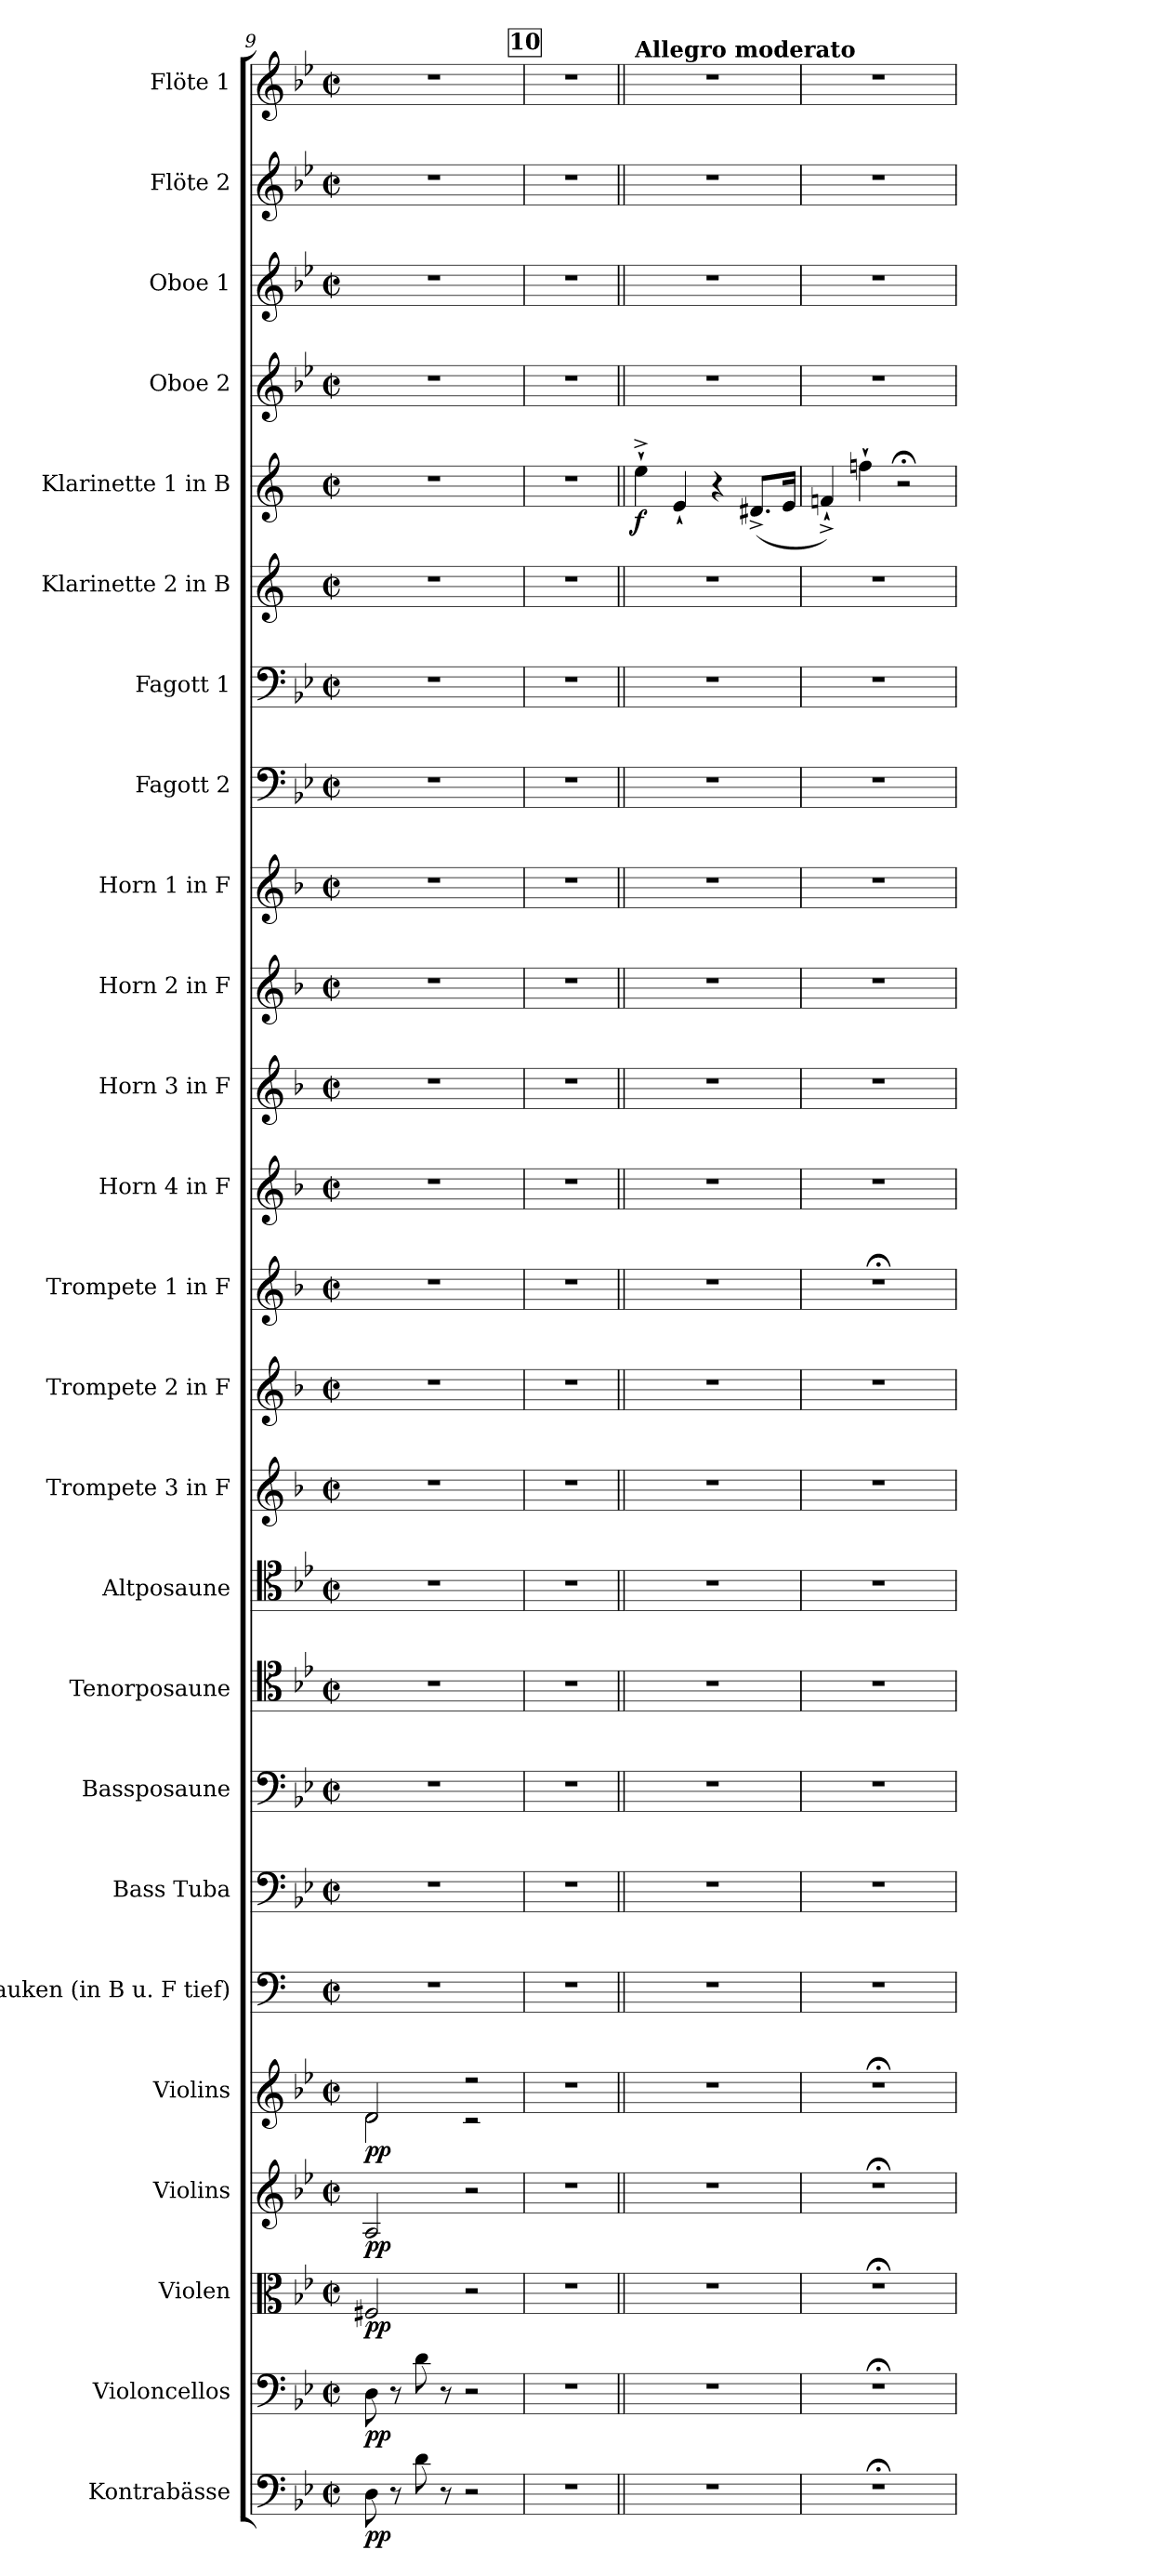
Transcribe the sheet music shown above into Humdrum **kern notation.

**kern	**dynam	**kern	**dynam	**kern	**dynam	**kern	**dynam	**kern	**dynam	**kern	**kern	**kern	**kern	**kern	**kern	**kern	**kern	**kern	**kern	**kern	**kern	**kern	**kern	**kern	**kern	**dynam	**kern	**kern	**kern	**kern
*part25	*part25	*part24	*part24	*part23	*part23	*part22	*part22	*part21	*part21	*part20	*part19	*part18	*part17	*part16	*part15	*part14	*part13	*part12	*part11	*part10	*part9	*part8	*part7	*part6	*part5	*part5	*part4	*part3	*part2	*part1
*staff25	*staff25	*staff24	*staff24	*staff23	*staff23	*staff22	*staff22	*staff21	*staff21	*staff20	*staff19	*staff18	*staff17	*staff16	*staff15	*staff14	*staff13	*staff12	*staff11	*staff10	*staff9	*staff8	*staff7	*staff6	*staff5	*staff5	*staff4	*staff3	*staff2	*staff1
*I"Kontrabässe	*	*I"Violoncellos	*	*I"Violen	*	*I"Violins	*	*I"Violins	*	*I"Pauken (in B u. F tief)	*I"Bass Tuba	*I"Bassposaune	*I"Tenorposaune	*I"Altposaune	*I"Trompete 3 in F	*I"Trompete 2 in F	*I"Trompete 1 in F	*I"Horn 4 in F	*I"Horn 3 in F	*I"Horn 2 in F	*I"Horn 1 in F	*I"Fagott 2	*I"Fagott 1	*I"Klarinette 2 in B	*I"Klarinette 1 in B	*	*I"Oboe 2	*I"Oboe 1	*I"Flöte 2	*I"Flöte 1
*I'Kb.	*	*I'Vc.	*	*	*	*I'Vlns.	*	*I'Vlns.	*	*I'Pk.	*I'Ba. Tb.	*I'B. Psn.	*I'T. Psn.	*I'A. Psn.	*I'Tpt. 3 in F	*I'Tpt. 2 in F	*I'Tpt. 1 in F	*I'Hn. 4 in F	*I'Hn. 3  in F	*I'Hn. 2  in F	*I'Hn. 1 in F	*I'Fgt. 2	*I'Fgt. 1	*I'Kl. 2 in B	*I'Kl. 1  in B	*	*I'Ob. 2	*I'Ob. 1	*I'Fl. 2	*I'Fl. 1
*clefF4	*	*clefF4	*	*clefC3	*	*clefG2	*	*clefG2	*	*clefF4	*clefF4	*clefF4	*clefC4	*clefC4	*clefG2	*clefG2	*clefG2	*clefG2	*clefG2	*clefG2	*clefG2	*clefF4	*clefF4	*clefG2	*clefG2	*	*clefG2	*clefG2	*clefG2	*clefG2
*ITrd7c12	*	*	*	*	*	*	*	*	*	*	*	*	*	*	*ITrd-3c-5	*ITrd-3c-5	*ITrd-3c-5	*ITrd4c7	*ITrd4c7	*ITrd4c7	*ITrd4c7	*	*	*ITrd1c2	*ITrd1c2	*	*	*	*	*
*k[b-e-]	*	*k[b-e-]	*	*k[b-e-]	*	*k[b-e-]	*	*k[b-e-]	*	*k[]	*k[b-e-]	*k[b-e-]	*k[b-e-]	*k[b-e-]	*k[b-e-]	*k[b-e-]	*k[b-e-]	*k[b-e-]	*k[b-e-]	*k[b-e-]	*k[b-e-]	*k[b-e-]	*k[b-e-]	*k[b-e-]	*k[b-e-]	*	*k[b-e-]	*k[b-e-]	*k[b-e-]	*k[b-e-]
*M2/2	*	*M2/2	*	*M2/2	*	*M2/2	*	*M2/2	*	*M2/2	*M2/2	*M2/2	*M2/2	*M2/2	*M2/2	*M2/2	*M2/2	*M2/2	*M2/2	*M2/2	*M2/2	*M2/2	*M2/2	*M2/2	*M2/2	*	*M2/2	*M2/2	*M2/2	*M2/2
*met(c|)	*	*met(c|)	*	*met(c|)	*	*met(c|)	*	*met(c|)	*	*met(c|)	*met(c|)	*met(c|)	*met(c|)	*met(c|)	*met(c|)	*met(c|)	*met(c|)	*met(c|)	*met(c|)	*met(c|)	*met(c|)	*met(c|)	*met(c|)	*met(c|)	*met(c|)	*	*met(c|)	*met(c|)	*met(c|)	*met(c|)
=9	=9	=9	=9	=9	=9	=9	=9	=9	=9	=9	=9	=9	=9	=9	=9	=9	=9	=9	=9	=9	=9	=9	=9	=9	=9	=9	=9	=9	=9	=9
*	*	*	*	*	*	*	*	*^	*	*	*	*	*	*	*	*	*	*	*	*	*	*	*	*	*	*	*	*	*	*
!	!LO:DY:b	!	!LO:DY:b	!	!LO:DY:b	!	!LO:DY:b	!	!	!LO:DY:b	!	!	!	!	!	!	!	!	!	!	!	!	!	!	!	!	!	!	!	!	!
8DD\	pp	8D\	pp	2F#X/	pp	2A/	pp	2d/	2d\	pp	1r	1r	1r	1r	1r	1r	1r	1r	1r	1r	1r	1r	1r	1r	1r	1r	.	1r	1r	1r	1r
8r	.	8r	.	.	.	.	.	.	.	.	.	.	.	.	.	.	.	.	.	.	.	.	.	.	.	.	.	.	.	.	.
8D\	.	8d\	.	.	.	.	.	.	.	.	.	.	.	.	.	.	.	.	.	.	.	.	.	.	.	.	.	.	.	.	.
8r	.	8r	.	.	.	.	.	.	.	.	.	.	.	.	.	.	.	.	.	.	.	.	.	.	.	.	.	.	.	.	.
2r	.	2r	.	2r	.	2r	.	2r	2r	.	.	.	.	.	.	.	.	.	.	.	.	.	.	.	.	.	.	.	.	.	.
*	*	*	*	*	*	*	*	*v	*v	*	*	*	*	*	*	*	*	*	*	*	*	*	*	*	*	*	*	*	*	*	*
!!LO:REH:place=s1:a:B:fs=14:t=10
=10	=10	=10	=10	=10	=10	=10	=10	=10	=10	=10	=10	=10	=10	=10	=10	=10	=10	=10	=10	=10	=10	=10	=10	=10	=10	=10	=10	=10	=10	=10
1r	.	1r	.	1r	.	1r	.	1r	.	1r	1r	1r	1r	1r	1r	1r	1r	1r	1r	1r	1r	1r	1r	1r	1r	.	1r	1r	1r	1r
=11||	=11||	=11||	=11||	=11||	=11||	=11||	=11||	=11||	=11||	=11||	=11||	=11||	=11||	=11||	=11||	=11||	=11||	=11||	=11||	=11||	=11||	=11||	=11||	=11||	=11||	=11||	=11||	=11||	=11||	=11||
!	!	!	!	!	!	!	!	!	!	!	!	!	!	!	!	!	!	!	!	!	!	!	!	!	!	!	!	!	!	!LO:TX:a:B:t=Allegro moderato
!	!	!	!	!	!	!	!	!	!	!	!	!	!	!	!	!	!	!	!	!	!	!	!	!	!	!LO:DY:b	!	!	!	!
1r	.	1r	.	1r	.	1r	.	1r	.	1r	1r	1r	1r	1r	1r	1r	1r	1r	1r	1r	1r	1r	1r	1r	4dd`^\	f	1r	1r	1r	1r
.	.	.	.	.	.	.	.	.	.	.	.	.	.	.	.	.	.	.	.	.	.	.	.	.	4d`/	.	.	.	.	.
.	.	.	.	.	.	.	.	.	.	.	.	.	.	.	.	.	.	.	.	.	.	.	.	.	4r	.	.	.	.	.
.	.	.	.	.	.	.	.	.	.	.	.	.	.	.	.	.	.	.	.	.	.	.	.	.	(<8.c#X^/L	.	.	.	.	.
.	.	.	.	.	.	.	.	.	.	.	.	.	.	.	.	.	.	.	.	.	.	.	.	.	16d/Jk	.	.	.	.	.
=12	=12	=12	=12	=12	=12	=12	=12	=12	=12	=12	=12	=12	=12	=12	=12	=12	=12	=12	=12	=12	=12	=12	=12	=12	=12	=12	=12	=12	=12	=12
1r;<	.	1r;<	.	1r;<	.	1r;<	.	1r;<	.	1r	1r	1r	1r	1r	1r	1r	1r;<	1r	1r	1r	1r	1r	1r	1r	4e-X^`/)	.	1r	1r	1r	1r
.	.	.	.	.	.	.	.	.	.	.	.	.	.	.	.	.	.	.	.	.	.	.	.	.	4ee-X`\	.	.	.	.	.
.	.	.	.	.	.	.	.	.	.	.	.	.	.	.	.	.	.	.	.	.	.	.	.	.	2r;<	.	.	.	.	.
=	=	=	=	=	=	=	=	=	=	=	=	=	=	=	=	=	=	=	=	=	=	=	=	=	=	=	=	=	=	=
*-	*-	*-	*-	*-	*-	*-	*-	*-	*-	*-	*-	*-	*-	*-	*-	*-	*-	*-	*-	*-	*-	*-	*-	*-	*-	*-	*-	*-	*-	*-
